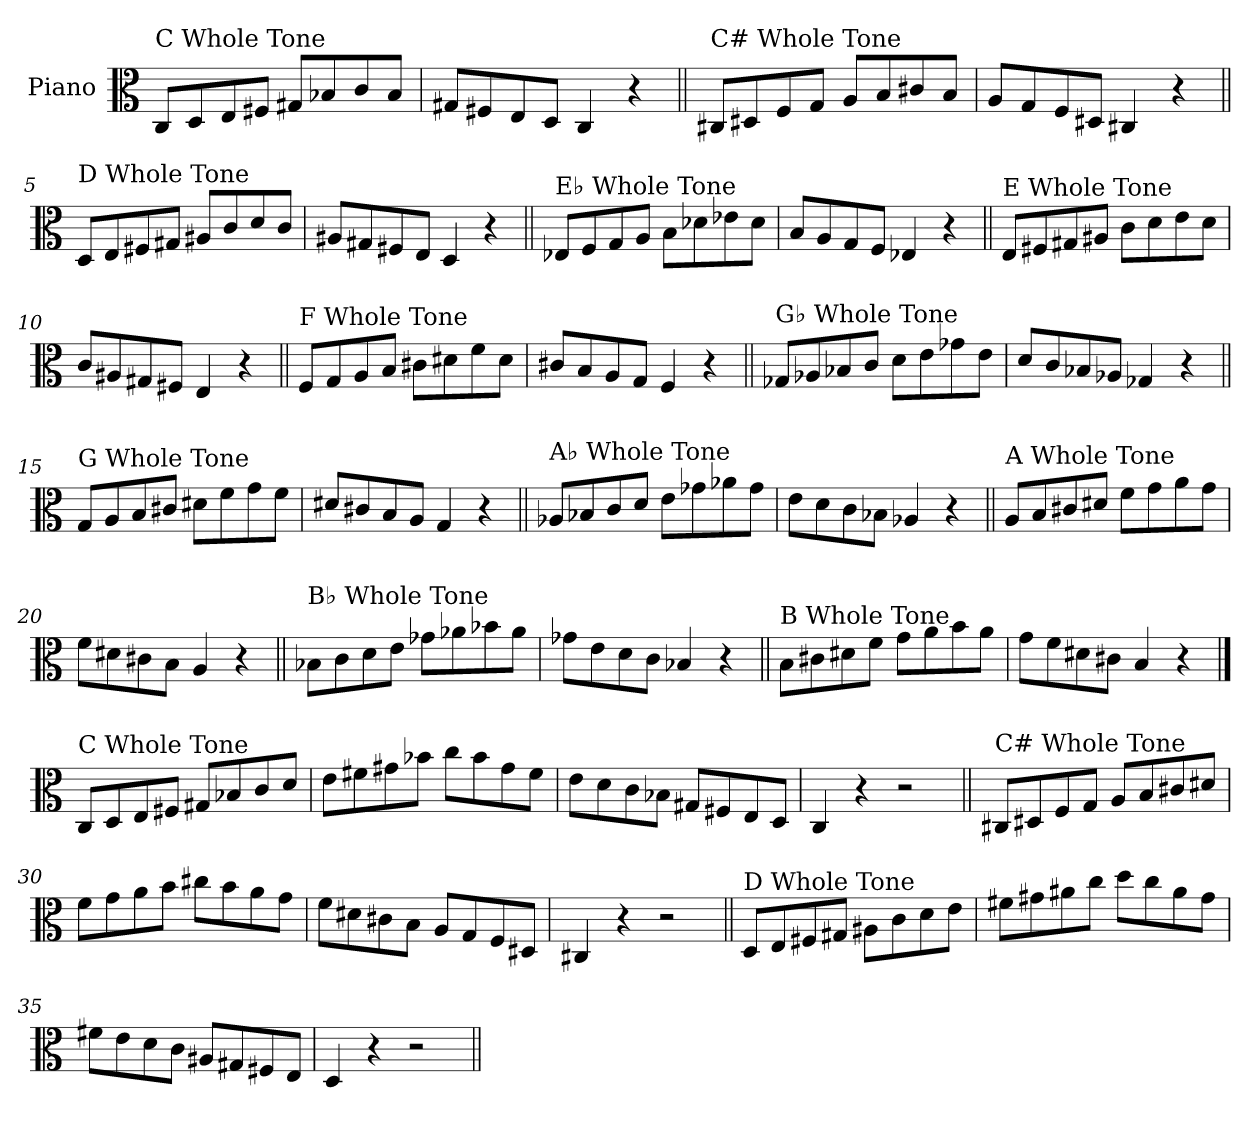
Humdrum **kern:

**kern
*part1
*staff1
*I"Piano
*I'Pno.
*clefC3
*k[]
=1
!LO:TX:a:t=C Whole Tone
8C/L
8D/
8E/
8F#X/J
8G#X/L
8B-X/
8c/
8B-/J
=2
8G#X/L
8F#X/
8E/
8D/J
4C/
4r
=3||
!LO:TX:a:t=C# Whole Tone
8C#X/L
8D#X/
8F/
8G/J
8A/L
8B/
8c#X/
8B/J
=4
8A/L
8G/
8F/
8D#X/J
4C#X/
4r
!!LO:LB:g=z
=5||
!LO:TX:a:t=D Whole Tone
8D/L
8E/
8F#X/
8G#X/J
8A#X/L
8c/
8d/
8c/J
=6
8A#X/L
8G#X/
8F#X/
8E/J
4D/
4r
=7||
!LO:TX:a:t=E♭ Whole Tone
8E-X/L
8F/
8G/
8A/J
8B\L
8d-X\
8e-X\
8d-\J
=8
8B/L
8A/
8G/
8F/J
4E-X/
4r
!!LO:LB:g=z
=9||
!LO:TX:a:t=E Whole Tone
8E/L
8F#X/
8G#X/
8A#X/J
8c\L
8d\
8e\
8d\J
=10
8c/L
8A#X/
8G#X/
8F#X/J
4E/
4r
=11||
!LO:TX:a:t=F Whole Tone
8F/L
8G/
8A/
8B/J
8c#X\L
8d#X\
8f\
8d#\J
=12
8c#X/L
8B/
8A/
8G/J
4F/
4r
!!LO:LB:g=z
=13||
!LO:TX:a:t=G♭ Whole Tone
8G-X/L
8A-X/
8B-X/
8c/J
8d\L
8e\
8g-X\
8e\J
=14
8d/L
8c/
8B-X/
8A-X/J
4G-X/
4r
=15||
!LO:TX:a:t=G Whole Tone
8G/L
8A/
8B/
8c#X/J
8d#X\L
8f\
8g\
8f\J
=16
8d#X/L
8c#X/
8B/
8A/J
4G/
4r
!!LO:LB:g=z
=17||
!LO:TX:a:t=A♭ Whole Tone
8A-X/L
8B-X/
8c/
8d/J
8e\L
8g-X\
8a-X\
8g-\J
=18
8e\L
8d\
8c\
8B-X\J
4A-X/
4r
=19||
!LO:TX:a:t=A Whole Tone
8A/L
8B/
8c#X/
8d#X/J
8f\L
8g\
8a\
8g\J
=20
8f\L
8d#X\
8c#X\
8B\J
4A/
4r
!!LO:LB:g=z
=21||
!LO:TX:a:t=B♭ Whole Tone
8B-X\L
8c\
8d\
8e\J
8g-X\L
8a-X\
8b-X\
8a-\J
=22
8g-X\L
8e\
8d\
8c\J
4B-X/
4r
=23||
!LO:TX:a:t=B Whole Tone
8B\L
8c#X\
8d#X\
8f\J
8g\L
8a\
8b\
8a\J
=24
8g\L
8f\
8d#X\
8c#X\J
4B/
4r
!!LO:PB:g=z
==25
!LO:TX:a:t=C Whole Tone
8C/L
8D/
8E/
8F#X/J
8G#X/L
8B-X/
8c/
8d/J
=26
8e\L
8f#X\
8g#X\
8b-X\J
8cc\L
8b-\
8g#\
8f#\J
=27
8e\L
8d\
8c\
8B-X\J
8G#X/L
8F#X/
8E/
8D/J
=28
4C/
4r
2r
!!LO:LB:g=z
=29||
!LO:TX:a:t=C# Whole Tone
8C#X/L
8D#X/
8F/
8G/J
8A/L
8B/
8c#X/
8d#X/J
=30
8f\L
8g\
8a\
8b\J
8cc#X\L
8b\
8a\
8g\J
=31
8f\L
8d#X\
8c#X\
8B\J
8A/L
8G/
8F/
8D#X/J
=32
4C#X/
4r
2r
!!LO:LB:g=z
=33||
!LO:TX:a:t=D Whole Tone
8D/L
8E/
8F#X/
8G#X/J
8A#X\L
8c\
8d\
8e\J
=34
8f#X\L
8g#X\
8a#X\
8cc\J
8dd\L
8cc\
8a#\
8g#\J
=35
8f#X\L
8e\
8d\
8c\J
8A#X/L
8G#X/
8F#X/
8E/J
=36
4D/
4r
2r
=||
*-
